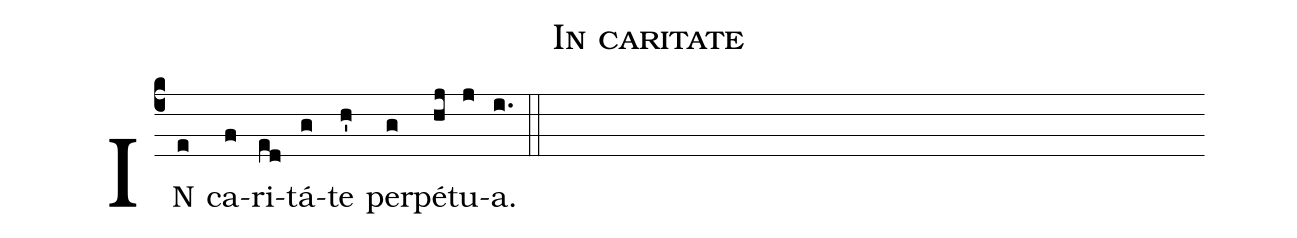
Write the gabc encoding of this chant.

name:In caritate;
%%
(c4) IN(e) ca(f)ri(ed)tá(g)te(h') per(g)pé(hj)tu(j)a.(i.) (::)
